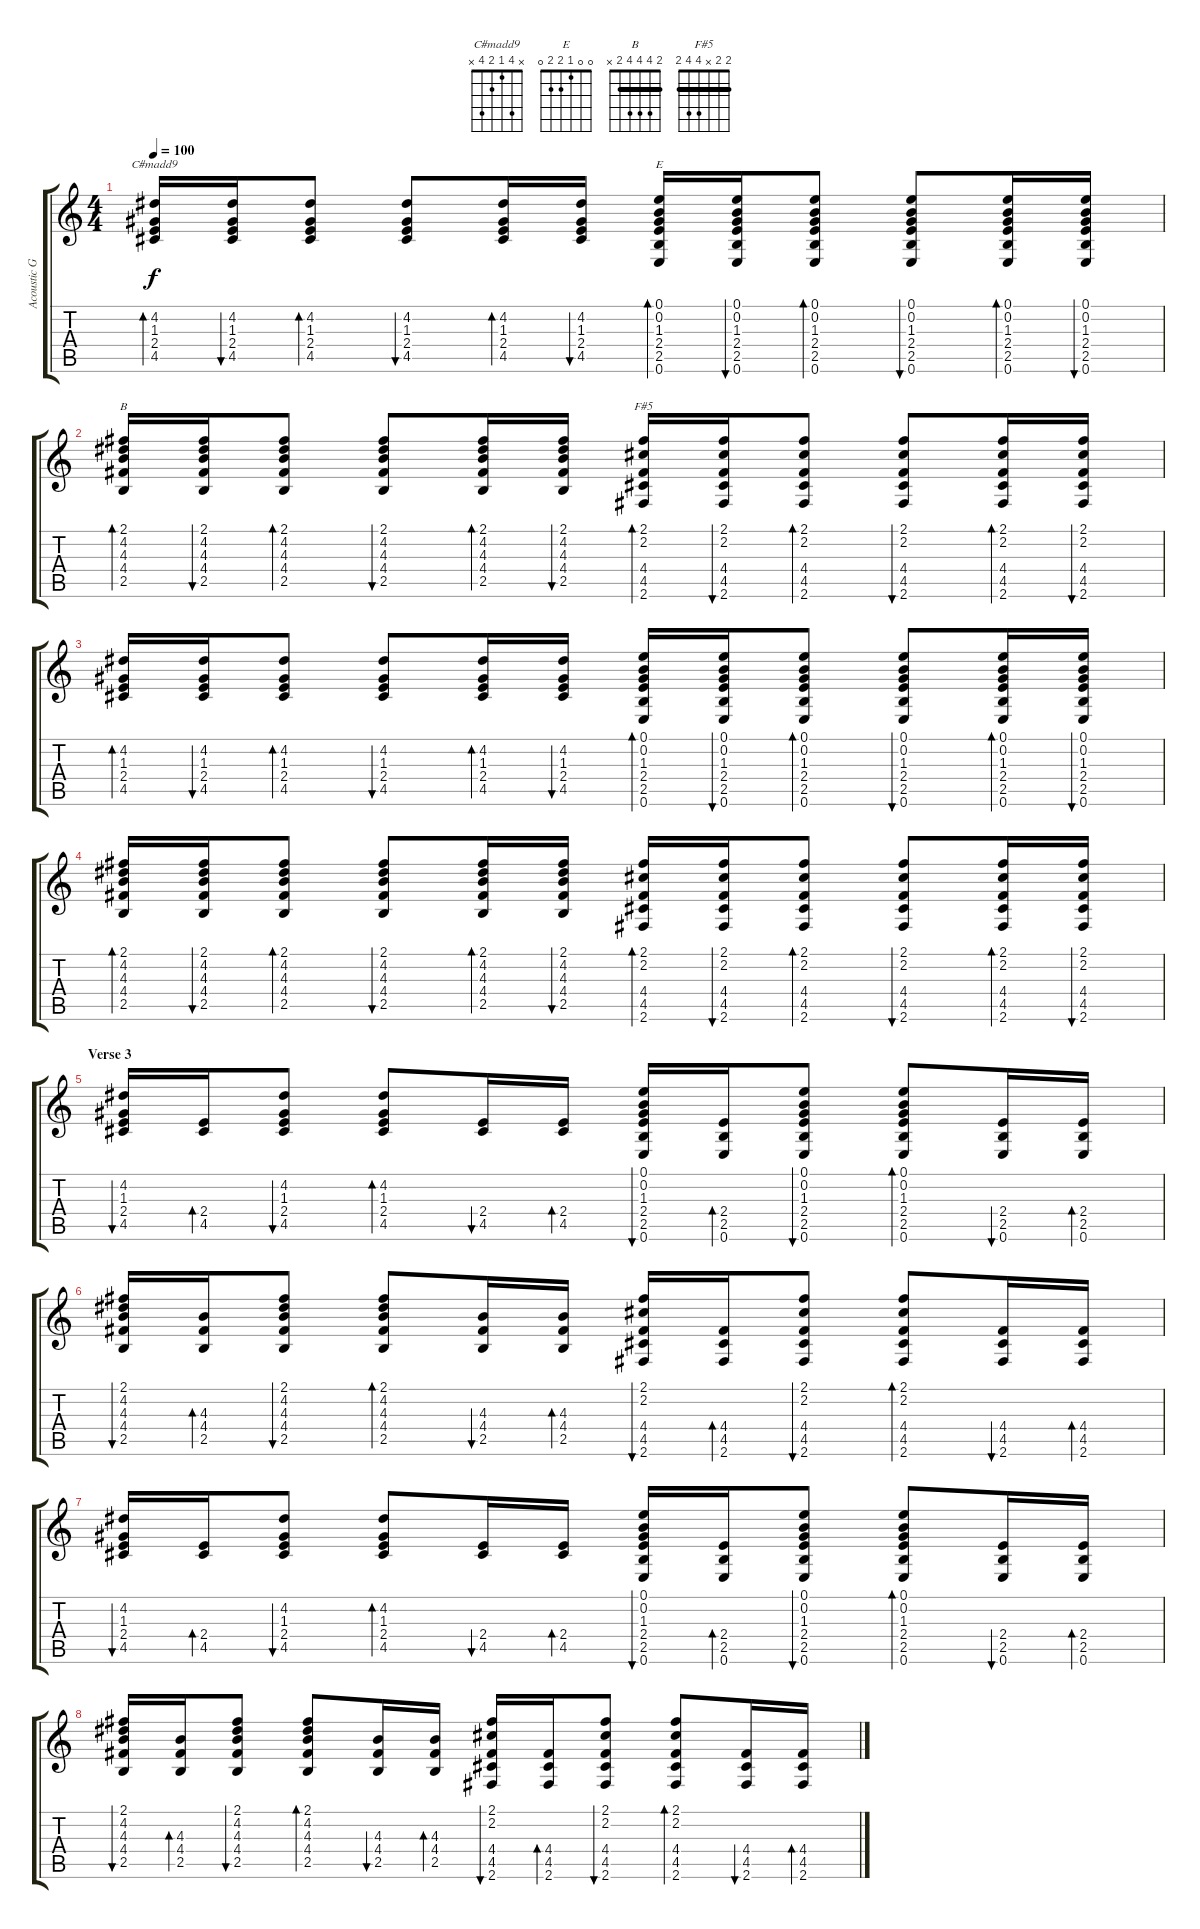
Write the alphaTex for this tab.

\track ("Acoustic Gtr" "Acoustic G") {instrument acousticguitarsteel}
\staff {score tabs}
\tuning (E4 B3 G3 D3 A2 E2) {hide}
\chord ("C#madd9" x 4 1 2 4 x)
\chord ("E" 0 0 1 2 2 0)
\chord ("B" 2 4 4 4 2 x) {barre 2}
\chord ("F#5" 2 2 x 4 4 2) {barre 2}
\ts (4 4)
\tempo 100
\clef g2
\ks c
(4.2 1.3 2.4 4.5).16{bd 30 ch "C#madd9" dy f} (4.2 1.3 2.4 4.5).16{bu 60} (4.2 1.3 2.4 4.5).8{bd 60} (4.2 1.3 2.4 4.5).8{bu 30} (4.2 1.3 2.4 4.5).16{bd 30} (4.2 1.3 2.4 4.5).16{bu 30} (0.1 0.2 1.3 2.4 2.5 0.6).16{bd 30 ch "E"} (0.1 0.2 1.3 2.4 2.5 0.6).16{bu 30} (0.1 0.2 1.3 2.4 2.5 0.6).8{bd 30} (0.1 0.2 1.3 2.4 2.5 0.6).8{bu 30} (0.1 0.2 1.3 2.4 2.5 0.6).16{bd 30} (0.1 0.2 1.3 2.4 2.5 0.6).16{bu 30} |
(2.1 4.2 4.3 4.4 2.5).16{bd 30 ch "B"} (2.1 4.2 4.3 4.4 2.5).16{bu 30} (2.1 4.2 4.3 4.4 2.5).8{bd 30} (2.1 4.2 4.3 4.4 2.5).8{bu 30} (2.1 4.2 4.3 4.4 2.5).16{bd 30} (2.1 4.2 4.3 4.4 2.5).16{bu 30} (2.1 2.2 4.4 4.5 2.6).16{bd 30 ch "F#5"} (2.1 2.2 4.4 4.5 2.6).16{bu 30} (2.1 2.2 4.4 4.5 2.6).8{bd 30} (2.1 2.2 4.4 4.5 2.6).8{bu 30} (2.1 2.2 4.4 4.5 2.6).16{bd 30} (2.1 2.2 4.4 4.5 2.6).16{bu 30} |
(4.2 1.3 2.4 4.5).16{bd 30} (4.2 1.3 2.4 4.5).16{bu 60} (4.2 1.3 2.4 4.5).8{bd 60} (4.2 1.3 2.4 4.5).8{bu 30} (4.2 1.3 2.4 4.5).16{bd 30} (4.2 1.3 2.4 4.5).16{bu 30} (0.1 0.2 1.3 2.4 2.5 0.6).16{bd 30} (0.1 0.2 1.3 2.4 2.5 0.6).16{bu 30} (0.1 0.2 1.3 2.4 2.5 0.6).8{bd 30} (0.1 0.2 1.3 2.4 2.5 0.6).8{bu 30} (0.1 0.2 1.3 2.4 2.5 0.6).16{bd 30} (0.1 0.2 1.3 2.4 2.5 0.6).16{bu 30} |
(2.1 4.2 4.3 4.4 2.5).16{bd 30} (2.1 4.2 4.3 4.4 2.5).16{bu 30} (2.1 4.2 4.3 4.4 2.5).8{bd 30} (2.1 4.2 4.3 4.4 2.5).8{bu 30} (2.1 4.2 4.3 4.4 2.5).16{bd 30} (2.1 4.2 4.3 4.4 2.5).16{bu 30} (2.1 2.2 4.4 4.5 2.6).16{bd 30} (2.1 2.2 4.4 4.5 2.6).16{bu 30} (2.1 2.2 4.4 4.5 2.6).8{bd 30} (2.1 2.2 4.4 4.5 2.6).8{bu 30} (2.1 2.2 4.4 4.5 2.6).16{bd 30} (2.1 2.2 4.4 4.5 2.6).16{bu 30} |
\section ("" "Verse 3")
(4.2 1.3 2.4 4.5).16{bu 30 volume 5} (2.4 4.5).16{bd 30} (4.2 1.3 2.4 4.5).8{bu 30} (4.2 1.3 2.4 4.5).8{bd 30} (2.4 4.5).16{bu 30} (2.4 4.5).16{bd 30} (0.1 0.2 1.3 2.4 2.5 0.6).16{bu 30} (2.4 2.5 0.6).16{bd 30} (0.1 0.2 1.3 2.4 2.5 0.6).8{bu 30} (0.1 0.2 1.3 2.4 2.5 0.6).8{bd 30} (2.4 2.5 0.6).16{bu 30} (2.4 2.5 0.6).16{bd 30} |
(2.1 4.2 4.3 4.4 2.5).16{bu 30} (4.3 4.4 2.5).16{bd 30} (2.1 4.2 4.3 4.4 2.5).8{bu 30} (2.1 4.2 4.3 4.4 2.5).8{bd 30} (4.3 4.4 2.5).16{bu 30} (4.3 4.4 2.5).16{bd 30} (2.1 2.2 4.4 4.5 2.6).16{bu 30} (4.4 4.5 2.6).16{bd 30} (2.1 2.2 4.4 4.5 2.6).8{bu 30} (2.1 2.2 4.4 4.5 2.6).8{bd 30} (4.4 4.5 2.6).16{bu 30} (4.4 4.5 2.6).16{bd 30} |
(4.2 1.3 2.4 4.5).16{bu 30} (2.4 4.5).16{bd 30} (4.2 1.3 2.4 4.5).8{bu 30} (4.2 1.3 2.4 4.5).8{bd 30} (2.4 4.5).16{bu 30} (2.4 4.5).16{bd 30} (0.1 0.2 1.3 2.4 2.5 0.6).16{bu 30} (2.4 2.5 0.6).16{bd 30} (0.1 0.2 1.3 2.4 2.5 0.6).8{bu 30} (0.1 0.2 1.3 2.4 2.5 0.6).8{bd 30} (2.4 2.5 0.6).16{bu 30} (2.4 2.5 0.6).16{bd 30} |
(2.1 4.2 4.3 4.4 2.5).16{bu 30} (4.3 4.4 2.5).16{bd 30} (2.1 4.2 4.3 4.4 2.5).8{bu 30} (2.1 4.2 4.3 4.4 2.5).8{bd 30} (4.3 4.4 2.5).16{bu 30} (4.3 4.4 2.5).16{bd 30} (2.1 2.2 4.4 4.5 2.6).16{bu 30} (4.4 4.5 2.6).16{bd 30} (2.1 2.2 4.4 4.5 2.6).8{bu 30} (2.1 2.2 4.4 4.5 2.6).8{bd 30} (4.4 4.5 2.6).16{bu 30} (4.4 4.5 2.6).16{bd 30}
